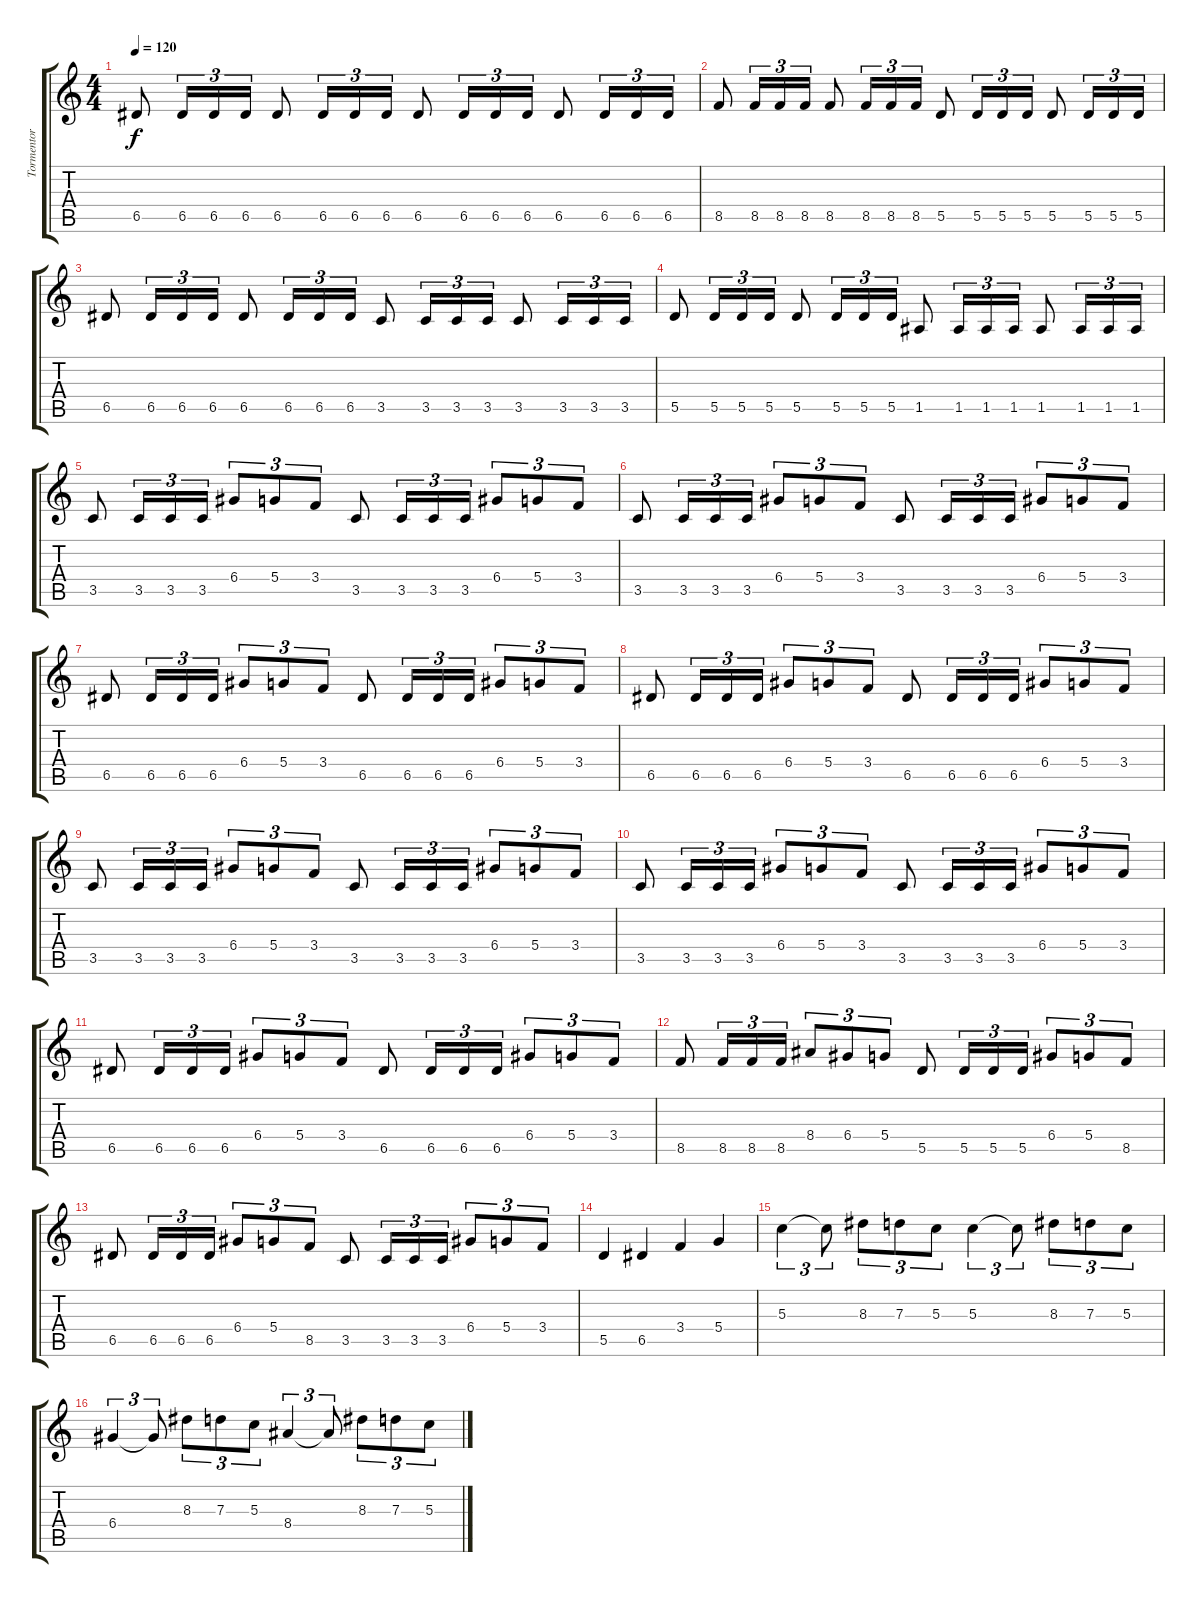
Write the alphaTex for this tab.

\track ("Tormentor" "Tormentor") {instrument distortionguitar}
\staff {score tabs}
\tuning (E4 B3 G3 D3 A2 E2) {hide}
\ts (4 4)
\tempo 120
\clef g2
\ks c
6.5.8{dy f} 6.5.16{tu (3 2)} 6.5.16{tu (3 2)} 6.5.16{tu (3 2)} 6.5.8 6.5.16{tu (3 2)} 6.5.16{tu (3 2)} 6.5.16{tu (3 2)} 6.5.8 6.5.16{tu (3 2)} 6.5.16{tu (3 2)} 6.5.16{tu (3 2)} 6.5.8 6.5.16{tu (3 2)} 6.5.16{tu (3 2)} 6.5.16{tu (3 2)} |
8.5.8 8.5.16{tu (3 2)} 8.5.16{tu (3 2)} 8.5.16{tu (3 2)} 8.5.8 8.5.16{tu (3 2)} 8.5.16{tu (3 2)} 8.5.16{tu (3 2)} 5.5.8 5.5.16{tu (3 2)} 5.5.16{tu (3 2)} 5.5.16{tu (3 2)} 5.5.8 5.5.16{tu (3 2)} 5.5.16{tu (3 2)} 5.5.16{tu (3 2)} |
6.5.8 6.5.16{tu (3 2)} 6.5.16{tu (3 2)} 6.5.16{tu (3 2)} 6.5.8 6.5.16{tu (3 2)} 6.5.16{tu (3 2)} 6.5.16{tu (3 2)} 3.5.8 3.5.16{tu (3 2)} 3.5.16{tu (3 2)} 3.5.16{tu (3 2)} 3.5.8 3.5.16{tu (3 2)} 3.5.16{tu (3 2)} 3.5.16{tu (3 2)} |
5.5.8 5.5.16{tu (3 2)} 5.5.16{tu (3 2)} 5.5.16{tu (3 2)} 5.5.8 5.5.16{tu (3 2)} 5.5.16{tu (3 2)} 5.5.16{tu (3 2)} 1.5.8 1.5.16{tu (3 2)} 1.5.16{tu (3 2)} 1.5.16{tu (3 2)} 1.5.8 1.5.16{tu (3 2)} 1.5.16{tu (3 2)} 1.5.16{tu (3 2)} |
3.5.8 3.5.16{tu (3 2)} 3.5.16{tu (3 2)} 3.5.16{tu (3 2)} 6.4.8{tu (3 2)} 5.4.8{tu (3 2)} 3.4.8{tu (3 2)} 3.5.8 3.5.16{tu (3 2)} 3.5.16{tu (3 2)} 3.5.16{tu (3 2)} 6.4.8{tu (3 2)} 5.4.8{tu (3 2)} 3.4.8{tu (3 2)} |
3.5.8 3.5.16{tu (3 2)} 3.5.16{tu (3 2)} 3.5.16{tu (3 2)} 6.4.8{tu (3 2)} 5.4.8{tu (3 2)} 3.4.8{tu (3 2)} 3.5.8 3.5.16{tu (3 2)} 3.5.16{tu (3 2)} 3.5.16{tu (3 2)} 6.4.8{tu (3 2)} 5.4.8{tu (3 2)} 3.4.8{tu (3 2)} |
6.5.8 6.5.16{tu (3 2)} 6.5.16{tu (3 2)} 6.5.16{tu (3 2)} 6.4.8{tu (3 2)} 5.4.8{tu (3 2)} 3.4.8{tu (3 2)} 6.5.8 6.5.16{tu (3 2)} 6.5.16{tu (3 2)} 6.5.16{tu (3 2)} 6.4.8{tu (3 2)} 5.4.8{tu (3 2)} 3.4.8{tu (3 2)} |
6.5.8 6.5.16{tu (3 2)} 6.5.16{tu (3 2)} 6.5.16{tu (3 2)} 6.4.8{tu (3 2)} 5.4.8{tu (3 2)} 3.4.8{tu (3 2)} 6.5.8 6.5.16{tu (3 2)} 6.5.16{tu (3 2)} 6.5.16{tu (3 2)} 6.4.8{tu (3 2)} 5.4.8{tu (3 2)} 3.4.8{tu (3 2)} |
3.5.8 3.5.16{tu (3 2)} 3.5.16{tu (3 2)} 3.5.16{tu (3 2)} 6.4.8{tu (3 2)} 5.4.8{tu (3 2)} 3.4.8{tu (3 2)} 3.5.8 3.5.16{tu (3 2)} 3.5.16{tu (3 2)} 3.5.16{tu (3 2)} 6.4.8{tu (3 2)} 5.4.8{tu (3 2)} 3.4.8{tu (3 2)} |
3.5.8 3.5.16{tu (3 2)} 3.5.16{tu (3 2)} 3.5.16{tu (3 2)} 6.4.8{tu (3 2)} 5.4.8{tu (3 2)} 3.4.8{tu (3 2)} 3.5.8 3.5.16{tu (3 2)} 3.5.16{tu (3 2)} 3.5.16{tu (3 2)} 6.4.8{tu (3 2)} 5.4.8{tu (3 2)} 3.4.8{tu (3 2)} |
6.5.8 6.5.16{tu (3 2)} 6.5.16{tu (3 2)} 6.5.16{tu (3 2)} 6.4.8{tu (3 2)} 5.4.8{tu (3 2)} 3.4.8{tu (3 2)} 6.5.8 6.5.16{tu (3 2)} 6.5.16{tu (3 2)} 6.5.16{tu (3 2)} 6.4.8{tu (3 2)} 5.4.8{tu (3 2)} 3.4.8{tu (3 2)} |
8.5.8 8.5.16{tu (3 2)} 8.5.16{tu (3 2)} 8.5.16{tu (3 2)} 8.4.8{tu (3 2)} 6.4.8{tu (3 2)} 5.4.8{tu (3 2)} 5.5.8 5.5.16{tu (3 2)} 5.5.16{tu (3 2)} 5.5.16{tu (3 2)} 6.4.8{tu (3 2)} 5.4.8{tu (3 2)} 8.5.8{tu (3 2)} |
6.5.8 6.5.16{tu (3 2)} 6.5.16{tu (3 2)} 6.5.16{tu (3 2)} 6.4.8{tu (3 2)} 5.4.8{tu (3 2)} 8.5.8{tu (3 2)} 3.5.8 3.5.16{tu (3 2)} 3.5.16{tu (3 2)} 3.5.16{tu (3 2)} 6.4.8{tu (3 2)} 5.4.8{tu (3 2)} 3.4.8{tu (3 2)} |
5.5.4 6.5.4 3.4.4 5.4.4 |
5.3.4{tu (3 2)} 5.3{t}.8{tu (3 2)} 8.3.8{tu (3 2)} 7.3.8{tu (3 2)} 5.3.8{tu (3 2)} 5.3.4{tu (3 2)} 5.3{t}.8{tu (3 2)} 8.3.8{tu (3 2)} 7.3.8{tu (3 2)} 5.3.8{tu (3 2)} |
6.4.4{tu (3 2)} 6.4{t}.8{tu (3 2)} 8.3.8{tu (3 2)} 7.3.8{tu (3 2)} 5.3.8{tu (3 2)} 8.4.4{tu (3 2)} 8.4{t}.8{tu (3 2)} 8.3.8{tu (3 2)} 7.3.8{tu (3 2)} 5.3.8{tu (3 2)}
